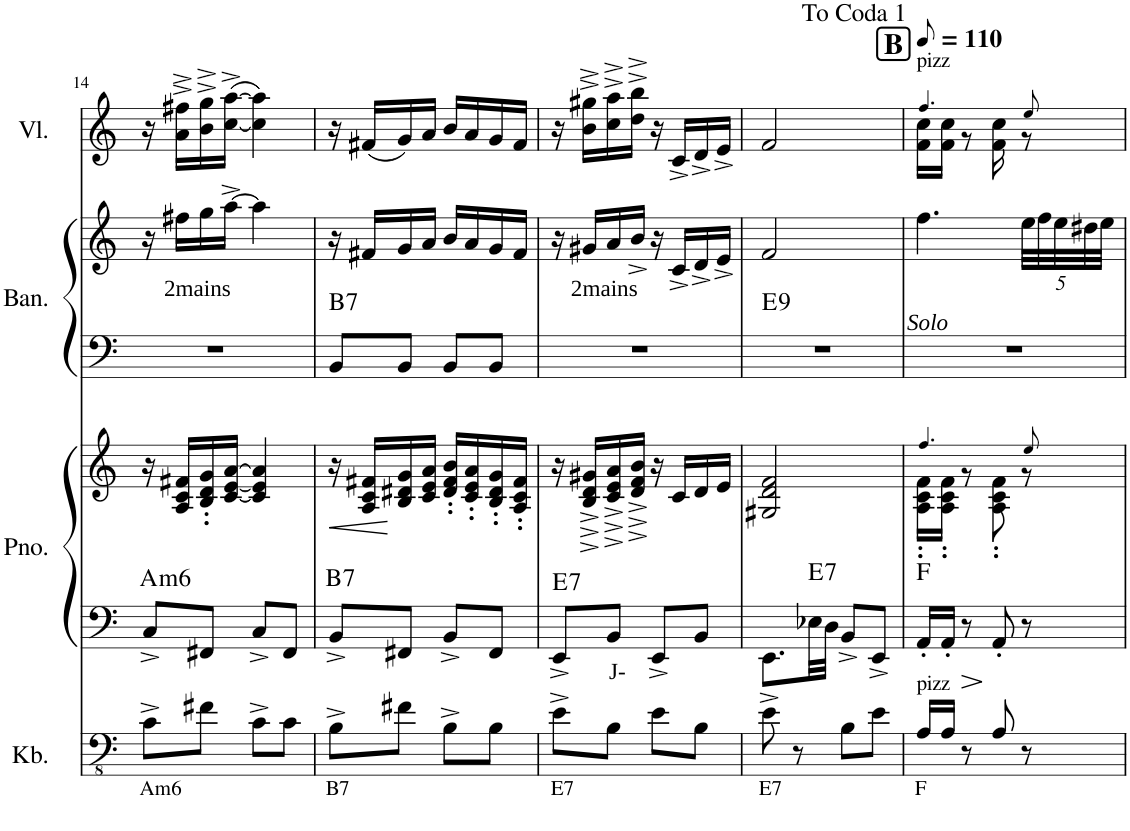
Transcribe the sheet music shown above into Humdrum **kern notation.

**kern	**kern	**text	**kern	**dynam	**harte	**kern	**kern	**text	**harte	**kern
*part4	*part3	*part3	*part3	*part3	*part3	*part2	*part2	*part2	*part2	*part1
*staff6	*staff5	*staff5	*staff4	*staff4/5	*	*staff3	*staff2	*staff2	*	*staff1
*I"Kontrabass	*I"Piano	*	*	*	*	*I"Bandoneon	*	*	*	*I"Violine
*I'Kb.	*I'Pno.	*	*	*	*	*I'Ban.	*	*	*	*I'Vl.
!!LO:PB:g=z
*clefFv4	*clefF4	*	*clefG2	*	*	*clefF4	*clefG2	*	*	*clefG2
*Trd7c12	*	*	*	*	*	*	*	*	*	*
*k[]	*k[]	*	*k[]	*	*	*k[]	*k[]	*	*	*k[]
*M4/8	*M4/8	*	*M4/8	*	*	*M4/8	*M4/8	*	*	*M4/8
=14	=14	=14	=14	=14	=14	=14	=14	=14	=14	=14
!LO:TX:b:t=Am6	!	!	!	!	!LO:H:kt=m6	!	!	!	!	!
8C^\L	8C^/L	.	16r	.	A:min6	2r	16r	.	.	16r
!	!	!	!	!	!	!	!	!LO:LY:b	!	!
.	.	.	16A/ 16c/ 16f#X/LL	.	.	.	16ff#X\LL	2mains	.	16a\^ 16ff#X\^LL
8F#X\J	8FF#X/J	.	16B/' 16d/' 16g/'	.	.	.	16gg\	.	.	16b\^ 16gg\^
.	.	.	[16c/ [16e/ [16a/JJ	.	.	.	[16aa^\JJ	.	.	([16cc\^ [16aa\^JJ
8C^\L	8C^/L	.	4c/] 4e/] 4a/]	.	.	.	4aa\]	.	.	4cc\] 4aa\])
8C\J	8FF#/J	.	.	.	.	.	.	.	.	.
=15	=15	=15	=15	=15	=15	=15	=15	=15	=15	=15
!LO:TX:b:t=B7	!	!	!	!	!	!	!	!	!	!
!	!	!	!	!LO:HP:b	!LO:H:kt=7	!	!	!	!LO:H:kt=7	!
8BB^\L	8BB^/L	.	16r	<	B:7	8BB/L	16r	.	B:7	16r
.	.	.	16A/ 16c/ 16f#X/LL	.	.	.	16f#X/LL	.	.	(16f#X/LL
8F#X\J	8FF#X/J	.	16B/ 16d#X/ 16g/	[	.	8BB/J	16g/	.	.	16g/)
.	.	.	16c/ 16e/ 16a/JJ	.	.	.	16a/JJ	.	.	16a/JJ
8BB^\L	8BB^/L	.	16d#/' 16f#/' 16b/'LL	.	.	8BB/L	16b/LL	.	.	16b/LL
.	.	.	16c/' 16e/' 16a/'	.	.	.	16a/	.	.	16a/
8BB\J	8FF#/J	.	16B/' 16d#/' 16g/'	.	.	8BB/J	16g/	.	.	16g/
.	.	.	16A/' 16c/' 16f#/'JJ	.	.	.	16f#/JJ	.	.	16f#/JJ
=16	=16	=16	=16	=16	=16	=16	=16	=16	=16	=16
!LO:TX:b:t=E7	!	!	!	!	!LO:H:kt=7	!	!	!	!	!
8E^\L	8EE^/L	.	16r	.	E:7	2r	16r	.	.	16r
!	!	!	!	!	!	!	!	!LO:LY:b	!	!
.	.	.	16B/^ 16d/^ 16g#X/^LL	.	.	.	16g#X/LL	2mains	.	16b\^ 16gg#X\^LL
!	!	!LO:LY:b	!	!	!	!	!	!	!	!
8BB\J	8BB/J	J-	16c/^ 16e/^ 16a/^	.	.	.	16a/	.	.	16cc\^ 16aa\^
.	.	.	16d/^ 16f/^ 16b/^JJ	.	.	.	16b^/JJ	.	.	16dd\^ 16bb\^JJ
8E\L	8EE^/L	.	16r	.	.	.	16r	.	.	16r
.	.	.	16c/LL	.	.	.	16c^/LL	.	.	16c^/LL
8BB\J	8BB/J	.	16d/	.	.	.	16d^/	.	.	16d^/
.	.	.	16e/JJ	.	.	.	16e^/JJ	.	.	16e^/JJ
=17	=17	=17	=17	=17	=17	=17	=17	=17	=17	=17
!LO:TX:b:t=E7	!	!	!	!	!	!	!	!	!LO:H:kt=9	!
*	*	*	*^	*	*	*	*	*	*	*
8E^\	8.EE\L	.	2G#X/ 2d/ 2f/	8.ryy	.	.	2r	2f/	.	E:9	2f/
8r	.	.	.	.	.	.	.	.	.	.	.
!	!	!	!	!	!	!LO:H:kt=7	!	!	!	!	!
.	32E-X\LL	.	.	4ryy	.	E:7	.	.	.	.	.
.	32D\JJJ	.	.	.	.	.	.	.	.	.	.
8BB\L	8BB^/L	.	.	.	.	.	.	.	.	.	.
8E\J	8EE^/J	.	.	.	.	.	.	.	.	.	.
.	.	.	.	16ryy	.	.	.	.	.	.	.
!	!	!	!	!	!	!	!	!	!	!	!LO:TX:a:t=To Coda 1
=18	=18	=18	=18	=18	=18	=18	=18	=18	=18	=18	=18
!!LO:REH:place=s1:a:B:cj:fs=14:t=B
*	*	*	*	*	*	*	*	*	*	*	*MM55
*	*	*	*	*	*	*	*	*	*	*	*^
!	!	!	!	!	!	!	!	!	!	!	!LO:TX:a:t=pizz	!
!	!	!	!	!	!	!	!	!LO:TX:b:i:t=Solo	!	!	!	!
!LO:TX:b:t=F	!	!	!	!	!	!	!	!	!	!	!	!
!LO:TX:a:t=pizz	!	!	!	!	!	!LO:H:kt=N.C.	!	!	!	!	!	!
16AA/LL	16AA'/LL	.	4.ff/	16A\' 16c\' 16f\'LL	.	N	2r	4.ff\	.	.	4.ff/	16f\ 16cc\LL
16AA/JJ	16AA'/JJ	.	.	16A\' 16c\' 16f\'JJ	.	.	.	.	.	.	.	16f\ 16cc\JJ
8r	8r	.	.	8r	.	.	.	.	.	.	.	8r
8AA/	8AA'/	.	.	8A\' 8c\' 8f\'	.	.	.	.	.	.	.	16f\ 16cc\
.	.	.	.	.	.	.	.	.	.	.	.	16ryy
*	*	*	*	*	*	*	*	*Xbrackettup	*	*	*	*
8r	8r	.	8ee/	8r	.	.	.	40ee\LLL	.	.	8ee/	8r
.	.	.	.	.	.	.	.	40ff\	.	.	.	.
.	.	.	.	.	.	.	.	40ee\	.	.	.	.
.	.	.	.	.	.	.	.	40dd#X\	.	.	.	.
.	.	.	.	.	.	.	.	40ee\JJJ	.	.	.	.
*	*	*	*v	*v	*	*	*	*	*	*	*v	*v
=	=	=	=	=	=	=	=	=	=	=
*-	*-	*-	*-	*-	*-	*-	*-	*-	*-	*-
